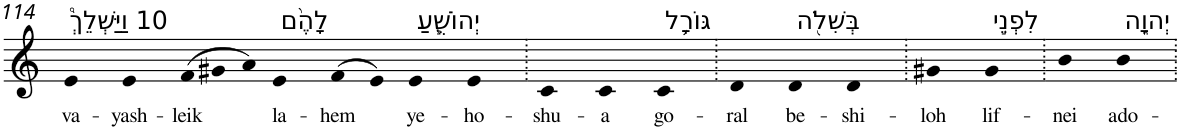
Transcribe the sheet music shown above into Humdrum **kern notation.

**kern	**text
*part1	*part1
*staff1	*staff1
*I"Piano	*
*I'Pno	*
!!LO:PB:g=z
*clefG2	*
*k[]	*
=114	=114
!LO:TX:a:t=10 וַיַּשְׁלֵךְ֩	!
!	!LO:LY:b
4e	va-
!	!LO:LY:b
4e	-yash-
*Xtuplet	*
!	!LO:LY:b
(>12f	-leik
12g#X	.
12a)	.
!LO:TX:a:t=לָהֶ֨ם	!
!	!LO:LY:b
4e	la-
!	!LO:LY:b
(>8f	-hem
8e)	.
!LO:TX:a:t=יְהוֹשֻׁ֧עַ	!
!	!LO:LY:b
4e	ye-
!	!LO:LY:b
4e	-ho-
=115.	=115.
!	!LO:LY:b
4c	-shu-
!	!LO:LY:b
4c	-a
!LO:TX:a:t=גּוֹרָ֛ל	!
!	!LO:LY:b
4c	go-
=116.	=116.
!	!LO:LY:b
4d	-ral
!LO:TX:a:t=בְּשִׁלֹ֖ה	!
!	!LO:LY:b
4d	be-
!	!LO:LY:b
4d	-shi-
=117.	=117.
!	!LO:LY:b
4g#X	-loh
!LO:TX:a:t=לִפְנֵ֣י	!
!	!LO:LY:b
4g#	lif-
=118.	=118.
!	!LO:LY:b
4b	-nei
!LO:TX:a:t=יְהוָ֑ה	!
!	!LO:LY:b
4b	ado-
=.	=.
*-	*-
